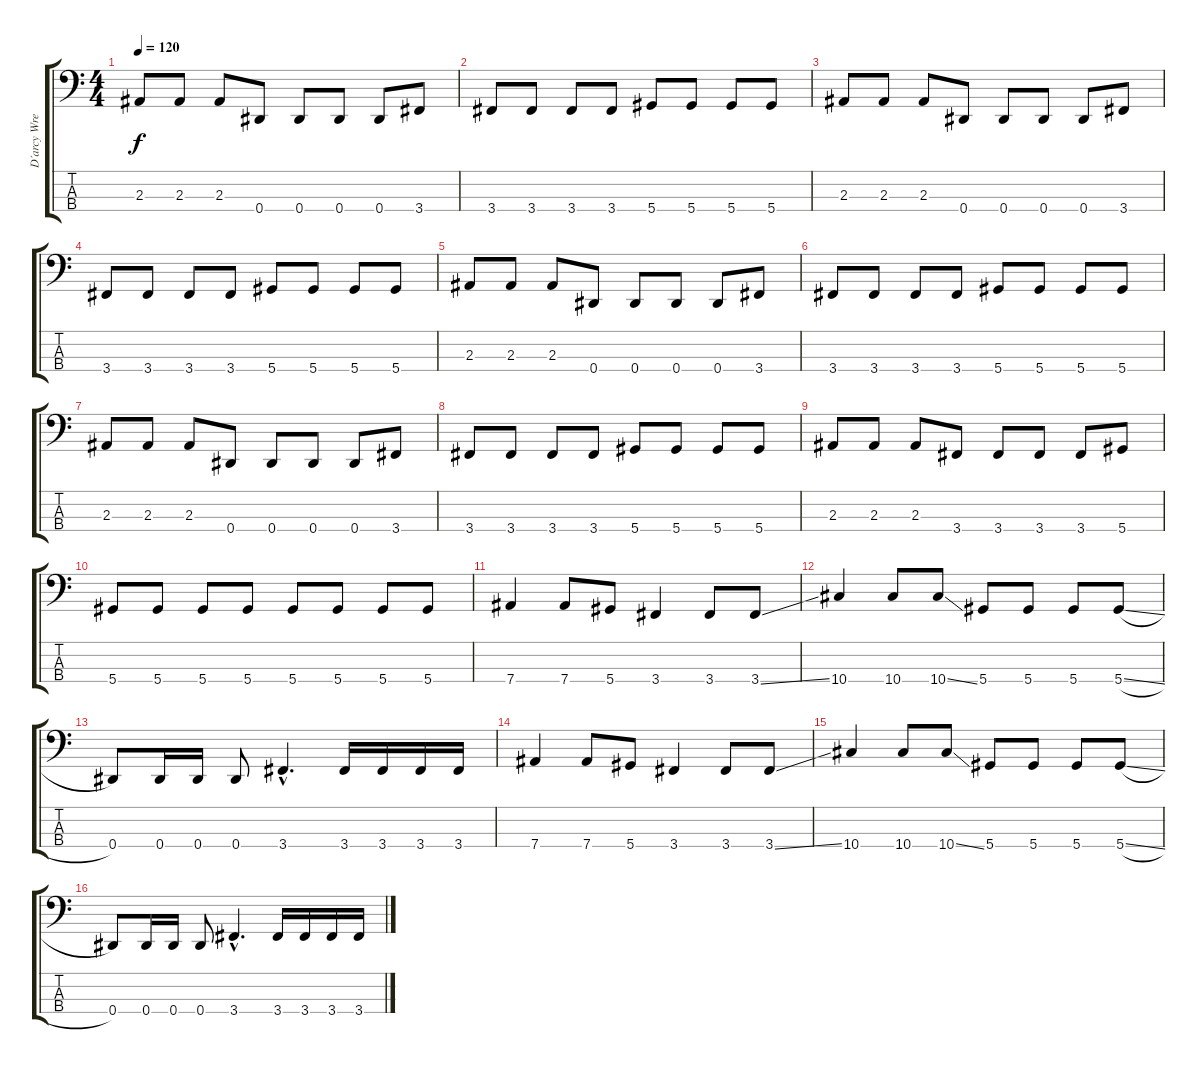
\track ("D´arcy Wretzky" "D´arcy Wre") {instrument electricbasspick}
\staff {score tabs}
\tuning (Gb2 Db2 Ab1 Eb1) {hide}
\ts (4 4)
\tempo 120
\clef f4
\ks c
2.3.8{dy f} 2.3.8 2.3.8 0.4.8 0.4.8 0.4.8 0.4.8 3.4.8 |
3.4.8 3.4.8 3.4.8 3.4.8 5.4.8 5.4.8 5.4.8 5.4.8 |
2.3.8 2.3.8 2.3.8 0.4.8 0.4.8 0.4.8 0.4.8 3.4.8 |
3.4.8 3.4.8 3.4.8 3.4.8 5.4.8 5.4.8 5.4.8 5.4.8 |
2.3.8 2.3.8 2.3.8 0.4.8 0.4.8 0.4.8 0.4.8 3.4.8 |
3.4.8 3.4.8 3.4.8 3.4.8 5.4.8 5.4.8 5.4.8 5.4.8 |
2.3.8 2.3.8 2.3.8 0.4.8 0.4.8 0.4.8 0.4.8 3.4.8 |
3.4.8 3.4.8 3.4.8 3.4.8 5.4.8 5.4.8 5.4.8 5.4.8 |
2.3.8 2.3.8 2.3.8 3.4.8 3.4.8 3.4.8 3.4.8 5.4.8 |
5.4.8 5.4.8 5.4.8 5.4.8 5.4.8 5.4.8 5.4.8 5.4.8 |
7.4.4 7.4.8 5.4.8 3.4.4 3.4.8 3.4{ss}.8 |
10.4.4 10.4.8 10.4{ss}.8 5.4.8 5.4.8 5.4.8 5.4{sl}.8 |
0.4.8 0.4.16 0.4.16 0.4.8 3.4{hac}.4{d} 3.4.16 3.4.16 3.4.16 3.4.16 |
7.4.4 7.4.8 5.4.8 3.4.4 3.4.8 3.4{ss}.8 |
10.4.4 10.4.8 10.4{ss}.8 5.4.8 5.4.8 5.4.8 5.4{sl}.8 |
0.4.8 0.4.16 0.4.16 0.4.8 3.4{hac}.4{d} 3.4.16 3.4.16 3.4.16 3.4.16
